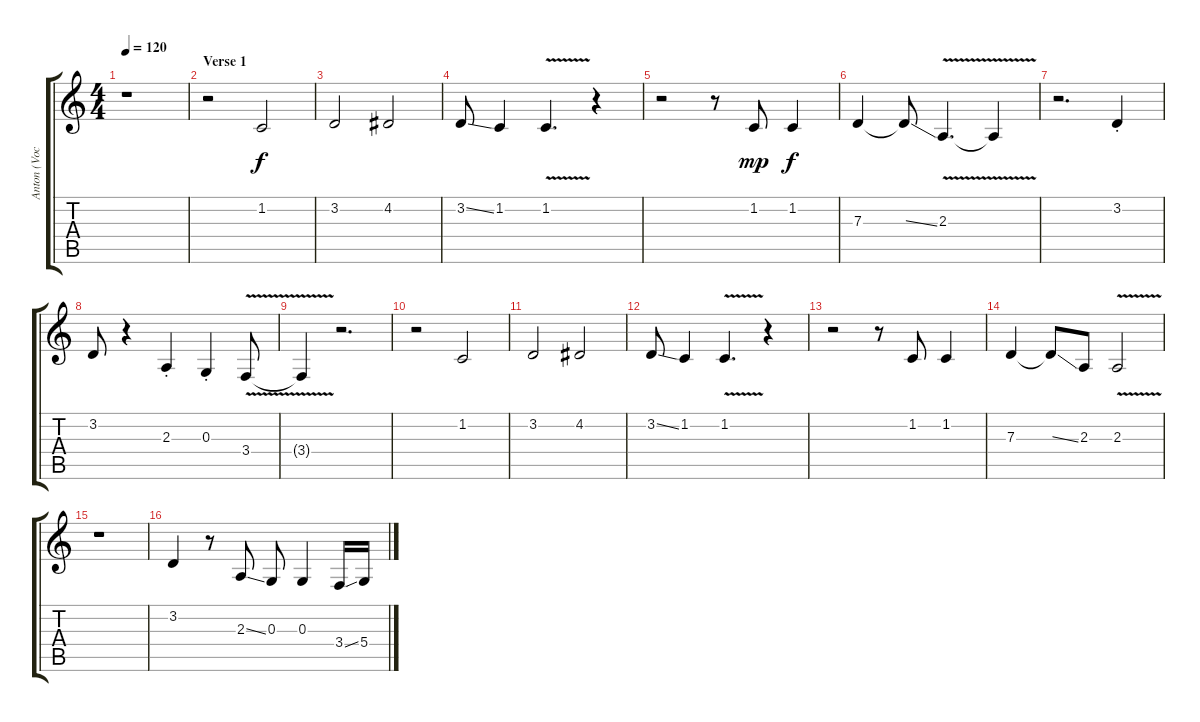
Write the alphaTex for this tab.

\track ("Anton (Vocals)" "Anton (Voc") {instrument acousticgrandpiano}
\staff {score tabs}
\tuning (E4 B3 G3 D3 A2 E2) {hide}
\ts (4 4)
\tempo 120
\clef g2
\ks c
r.1{dy f} |
\section ("" "Verse 1")
r.2 1.2.2 |
3.2.2 4.2.2 |
3.2{ss}.8 1.2.4 1.2{v}.4{d} r.4 |
r.2 r.8 1.2.8{dy mp} 1.2.4{dy f} |
7.3.4 7.3{ss t}.8 2.3{v}.4{d} 2.3{t}.4 |
r.2{d} 3.2{st}.4 |
3.2.8 r.4 2.3{st}.4 0.3{st}.4 3.4{v}.8 |
3.4{t}.4 r.2{d} |
r.2 1.2.2 |
3.2.2 4.2.2 |
3.2{ss}.8 1.2.4 1.2{v}.4{d} r.4 |
r.2 r.8 1.2.8 1.2.4 |
7.3.4 7.3{ss t}.8 2.3.8 2.3{v}.2 |
r.1 |
3.2.4 r.8 2.3{ss}.8 0.3.8 0.3.4 3.4{ss}.16 5.4{ss}.16
